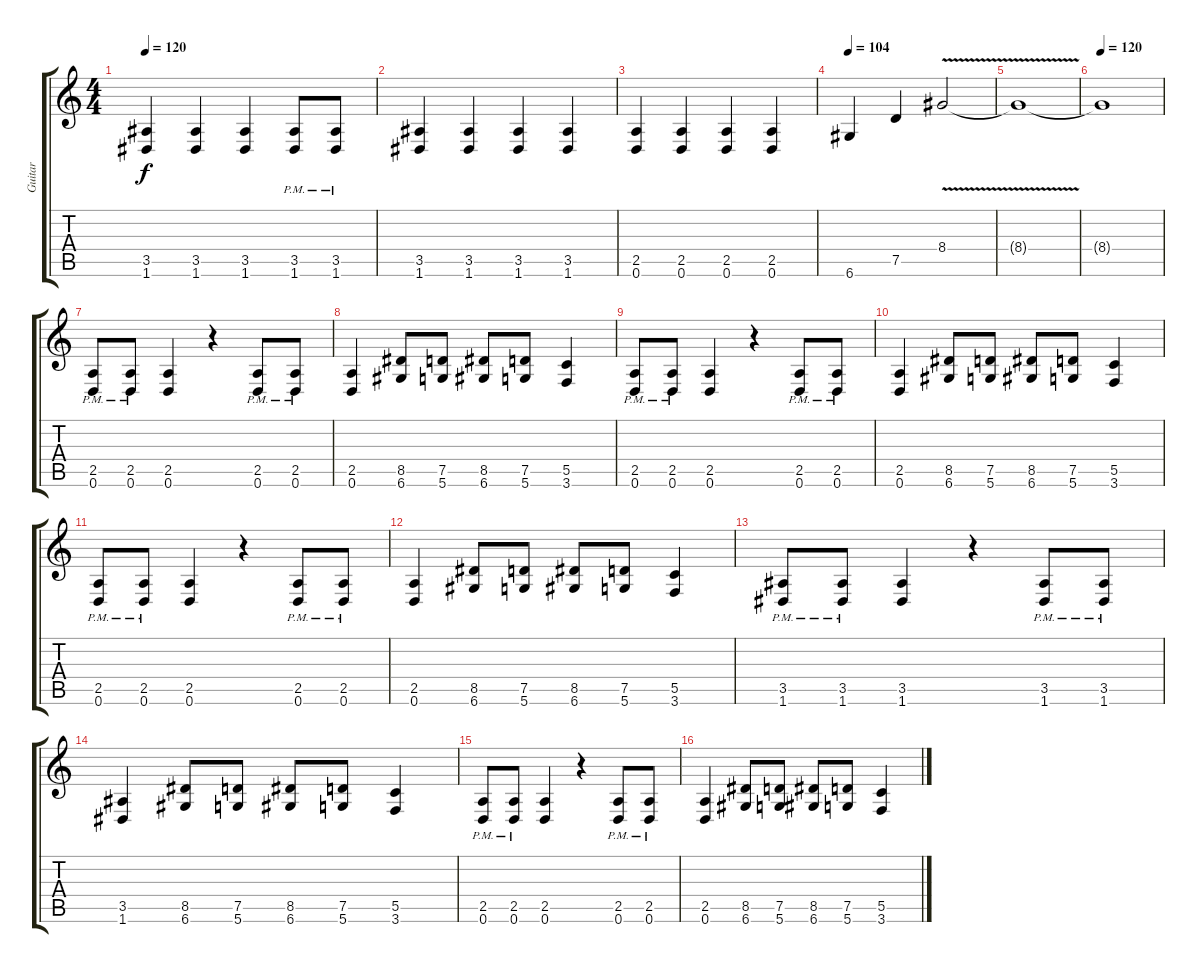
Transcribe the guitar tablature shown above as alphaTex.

\track ("Guitar" "Guitar") {instrument distortionguitar}
\staff {score tabs}
\tuning (D4 A3 F3 C3 G2 D2) {hide}
\ts (4 4)
\tempo 120
\clef g2
\ks c
(3.5 1.6).4{dy f} (3.5 1.6).4 (3.5 1.6).4 (3.5{pm} 1.6{pm}).8 (3.5{pm} 1.6{pm}).8 |
(3.5 1.6).4 (3.5 1.6).4 (3.5 1.6).4 (3.5 1.6).4 |
(2.5 0.6).4 (2.5 0.6).4 (2.5 0.6).4 (2.5 0.6).4 |
\tempo 104
6.6.4 7.5.4 8.4{v}.2 |
8.4{t}.1 |
\tempo 120
8.4{t}.1 |
(2.5{pm} 0.6{pm}).8 (2.5{pm} 0.6{pm}).8 (2.5 0.6).4 r.4 (2.5{pm} 0.6{pm}).8 (2.5{pm} 0.6{pm}).8 |
(2.5 0.6).4 (8.5 6.6).8 (7.5 5.6).8 (8.5 6.6).8 (7.5 5.6).8 (5.5 3.6).4 |
(2.5{pm} 0.6{pm}).8 (2.5{pm} 0.6{pm}).8 (2.5 0.6).4 r.4 (2.5{pm} 0.6{pm}).8 (2.5{pm} 0.6{pm}).8 |
(2.5 0.6).4 (8.5 6.6).8 (7.5 5.6).8 (8.5 6.6).8 (7.5 5.6).8 (5.5 3.6).4 |
(2.5{pm} 0.6{pm}).8 (2.5{pm} 0.6{pm}).8 (2.5 0.6).4 r.4 (2.5{pm} 0.6{pm}).8 (2.5{pm} 0.6{pm}).8 |
(2.5 0.6).4 (8.5 6.6).8 (7.5 5.6).8 (8.5 6.6).8 (7.5 5.6).8 (5.5 3.6).4 |
(3.5{pm} 1.6{pm}).8 (3.5{pm} 1.6{pm}).8 (3.5 1.6).4 r.4 (3.5{pm} 1.6{pm}).8 (3.5{pm} 1.6{pm}).8 |
(3.5 1.6).4 (8.5 6.6).8 (7.5 5.6).8 (8.5 6.6).8 (7.5 5.6).8 (5.5 3.6).4 |
(2.5{pm} 0.6{pm}).8 (2.5{pm} 0.6{pm}).8 (2.5 0.6).4 r.4 (2.5{pm} 0.6{pm}).8 (2.5{pm} 0.6{pm}).8 |
(2.5 0.6).4 (8.5 6.6).8 (7.5 5.6).8 (8.5 6.6).8 (7.5 5.6).8 (5.5 3.6).4
